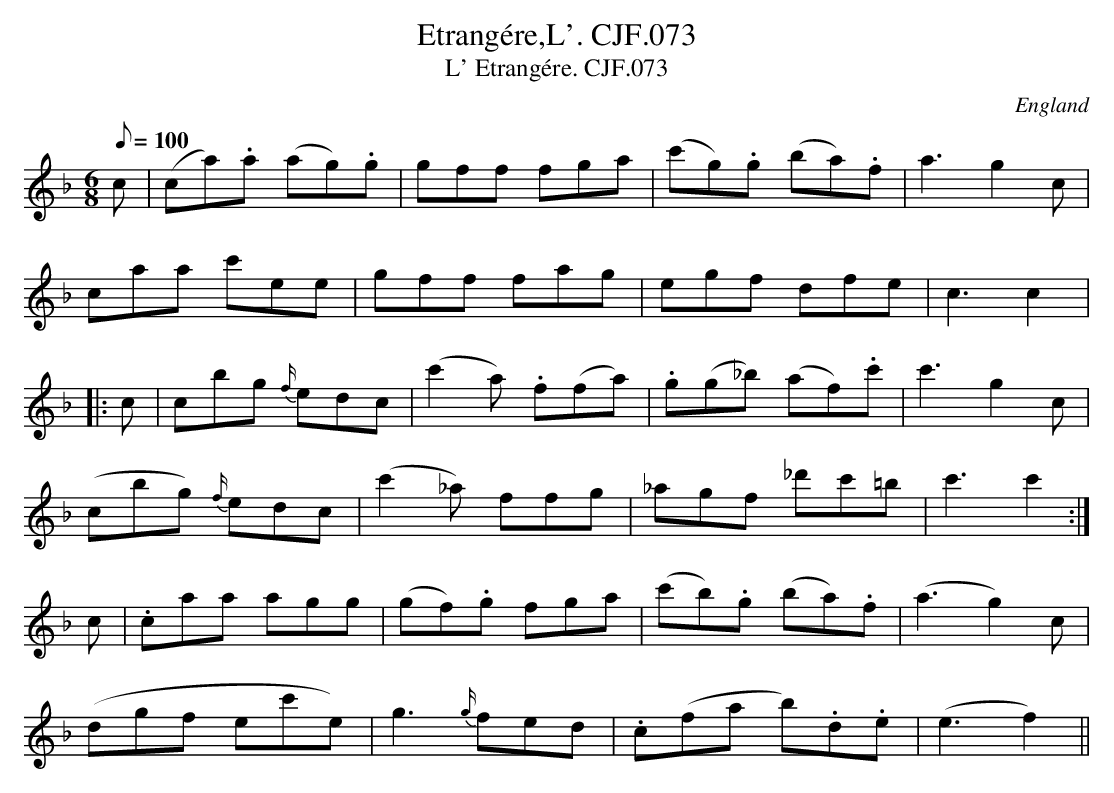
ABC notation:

X:1
T:Etrangére,L'. CJF.073
T:L' Etrangére. CJF.073
M:6/8
L:1/8
Q:100
O:England
K:F
c|(ca).a (ag).g|gff fga|(c'g).g (ba).f|a3g2c|!\
caa c'ee|gff fag|egf dfe|c3c2|:!
c|cbg {f/}edc|(c'2a) .f(fa)|.g(g_b) (af).c'|c'3g2c|!\
(cbg) {f/}edc|(c'2_a) ffg|_agf _d'c'=b|c'3c'2:|!c|
.caa agg|(gf).g fga|(c'b).g (ba).f|(a3g2)c|!\
(dgf ec'e)|g3 {g/}fed|.c(fa b).d.e|(e3f2)h||
